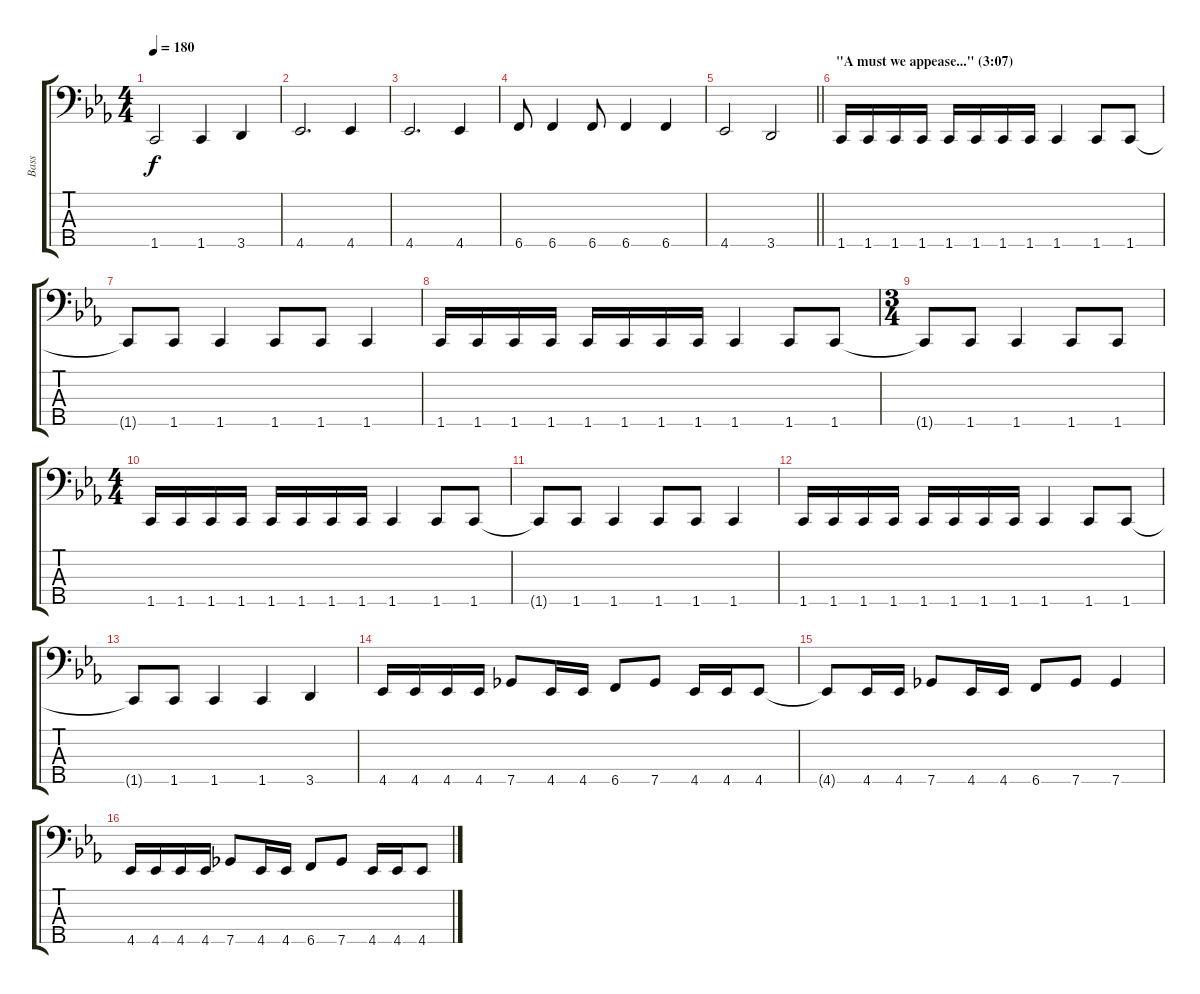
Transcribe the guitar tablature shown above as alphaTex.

\track ("Bass" "Bass") {instrument electricbassfinger}
\staff {score tabs}
\tuning (G2 D2 A1 E1 B0) {hide}
\ts (4 4)
\tempo 180
\clef f4
\ks cminor
1.5.2{dy f} 1.5.4 3.5.4 |
4.5.2{d} 4.5.4 |
4.5.2{d} 4.5.4 |
6.5.8 6.5.4 6.5.8 6.5.4 6.5.4 |
\barLineRight lightlight
4.5.2 3.5.2 |
\section ("" "\"A must we appease...\" (3:07)")
1.5.16 1.5.16 1.5.16 1.5.16 1.5.16 1.5.16 1.5.16 1.5.16 1.5.4 1.5.8 1.5.8 |
1.5{t}.8 1.5.8 1.5.4 1.5.8 1.5.8 1.5.4 |
1.5.16 1.5.16 1.5.16 1.5.16 1.5.16 1.5.16 1.5.16 1.5.16 1.5.4 1.5.8 1.5.8 |
\ts (3 4)
1.5{t}.8 1.5.8 1.5.4 1.5.8 1.5.8 |
\ts (4 4)
1.5.16 1.5.16 1.5.16 1.5.16 1.5.16 1.5.16 1.5.16 1.5.16 1.5.4 1.5.8 1.5.8 |
1.5{t}.8 1.5.8 1.5.4 1.5.8 1.5.8 1.5.4 |
1.5.16 1.5.16 1.5.16 1.5.16 1.5.16 1.5.16 1.5.16 1.5.16 1.5.4 1.5.8 1.5.8 |
1.5{t}.8 1.5.8 1.5.4 1.5.4 3.5.4 |
4.5.16 4.5.16 4.5.16 4.5.16 7.5.8 4.5.16 4.5.16 6.5.8 7.5.8 4.5.16 4.5.16 4.5.8 |
4.5{t}.8 4.5.16 4.5.16 7.5.8 4.5.16 4.5.16 6.5.8 7.5.8 7.5.4 |
4.5.16 4.5.16 4.5.16 4.5.16 7.5.8 4.5.16 4.5.16 6.5.8 7.5.8 4.5.16 4.5.16 4.5.8
